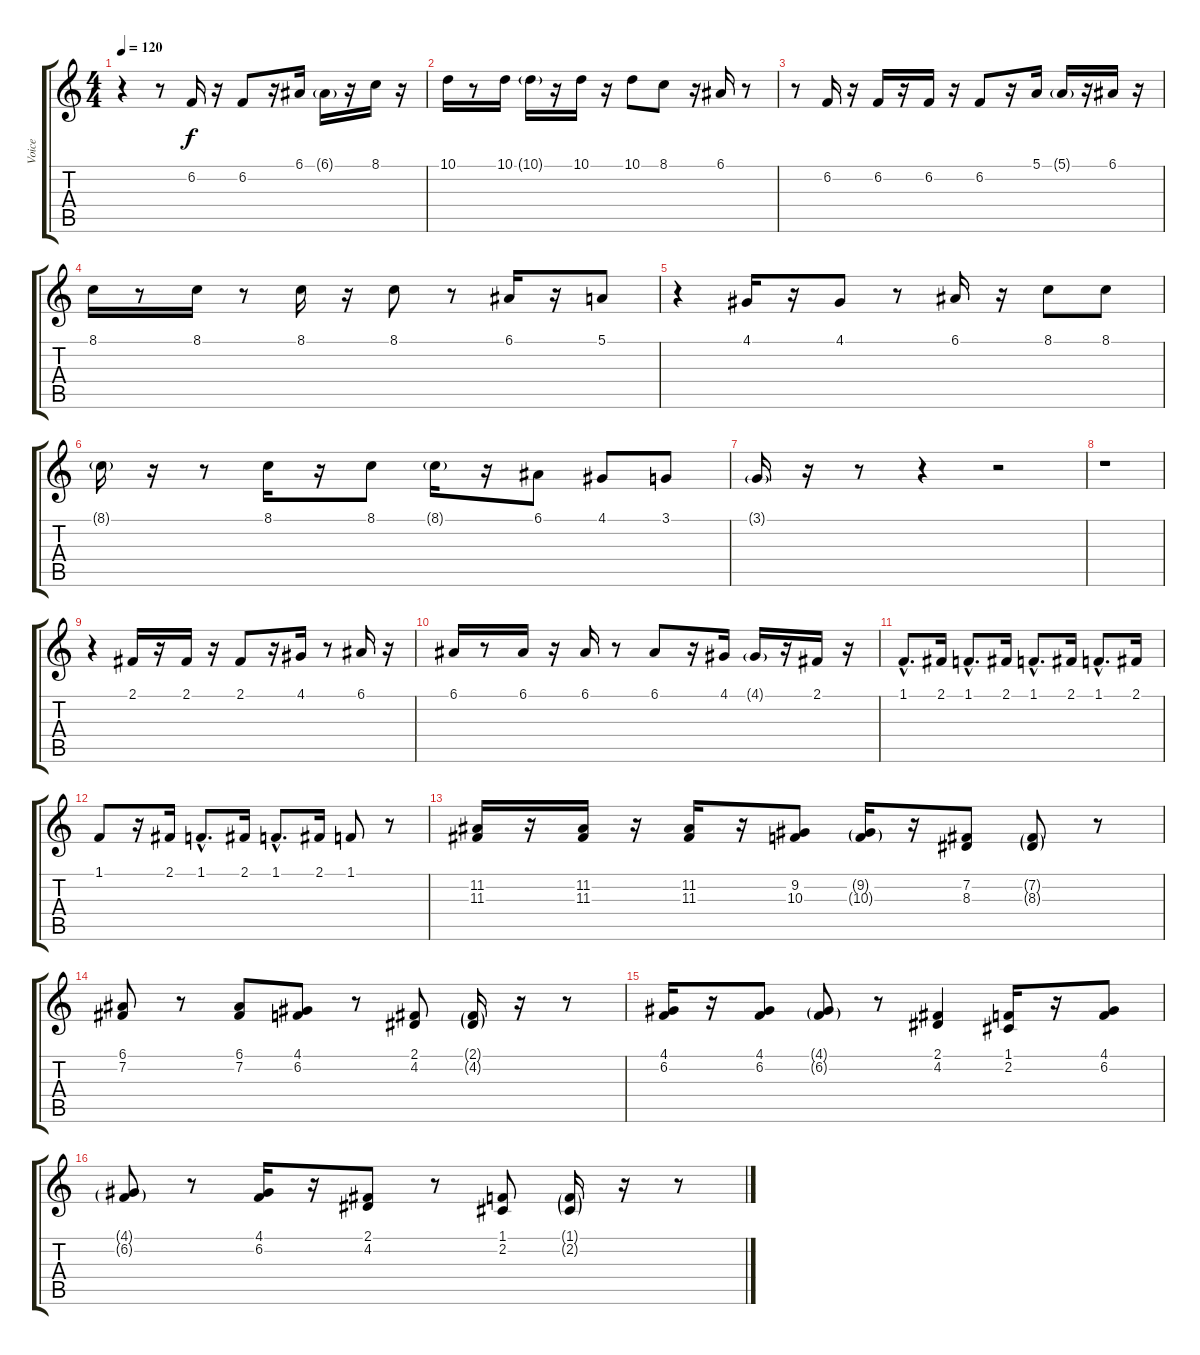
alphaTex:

\track ("Voice" "Voice") {instrument fx7echoes}
\staff {score tabs}
\tuning (E4 B3 G3 D3 A2 E2) {hide}
\ts (4 4)
\tempo 120
\clef g2
\ks c
r.4{dy f} r.8 6.2.16 r.16 6.2.8 r.16 6.1.16 6.1{g}.16 r.16 8.1.16 r.16 |
10.1.16 r.8 10.1.16 10.1{g}.16 r.16 10.1.16 r.16 10.1.8 8.1.8 r.16 6.1.16 r.8 |
r.8 6.2.16 r.16 6.2.16 r.16 6.2.16 r.16 6.2.8 r.16 5.1.16 5.1{g}.16 r.16 6.1.16 r.16 |
8.1.16 r.8 8.1.16 r.8 8.1.16 r.16 8.1.8 r.8 6.1.16 r.16 5.1.8 |
r.4 4.1.16 r.16 4.1.8 r.8 6.1.16 r.16 8.1.8 8.1.8 |
8.1{g}.16 r.16 r.8 8.1.16 r.16 8.1.8 8.1{g}.16 r.16 6.1.8 4.1.8 3.1.8 |
3.1{g}.16 r.16 r.8 r.4 r.2 |
r.1 |
r.4 2.1.16 r.16 2.1.16 r.16 2.1.8 r.16 4.1.16 r.8 6.1.16 r.16 |
6.1.16 r.8 6.1.16 r.16 6.1.16 r.8 6.1.8 r.16 4.1.16 4.1{g}.16 r.16 2.1.16 r.16 |
1.1{hac}.8{d} 2.1.16 1.1{hac}.8{d} 2.1.16 1.1{hac}.8{d} 2.1.16 1.1{hac}.8{d} 2.1.16 |
1.1.8 r.16 2.1.16 1.1{hac}.8{d} 2.1.16 1.1{hac}.8{d} 2.1.16 1.1.8 r.8 |
(11.2 11.3).16 r.16 (11.2 11.3).16 r.16 (11.2 11.3).16 r.16 (9.2 10.3).8 (9.2{g} 10.3{g}).16 r.16 (7.2 8.3).8 (7.2{g} 8.3{g}).8 r.8 |
(6.1 7.2).8 r.8 (6.1 7.2).8 (4.1 6.2).8 r.8 (2.1 4.2).8 (2.1{g} 4.2{g}).16 r.16 r.8 |
(4.1 6.2).16 r.16 (4.1 6.2).8 (4.1{g} 6.2{g}).8 r.8 (2.1 4.2).4 (1.1 2.2).16 r.16 (4.1 6.2).8 |
(4.1{g} 6.2{g}).8 r.8 (4.1 6.2).16 r.16 (2.1 4.2).8 r.8 (1.1 2.2).8 (1.1{g} 2.2{g}).16 r.16 r.8
